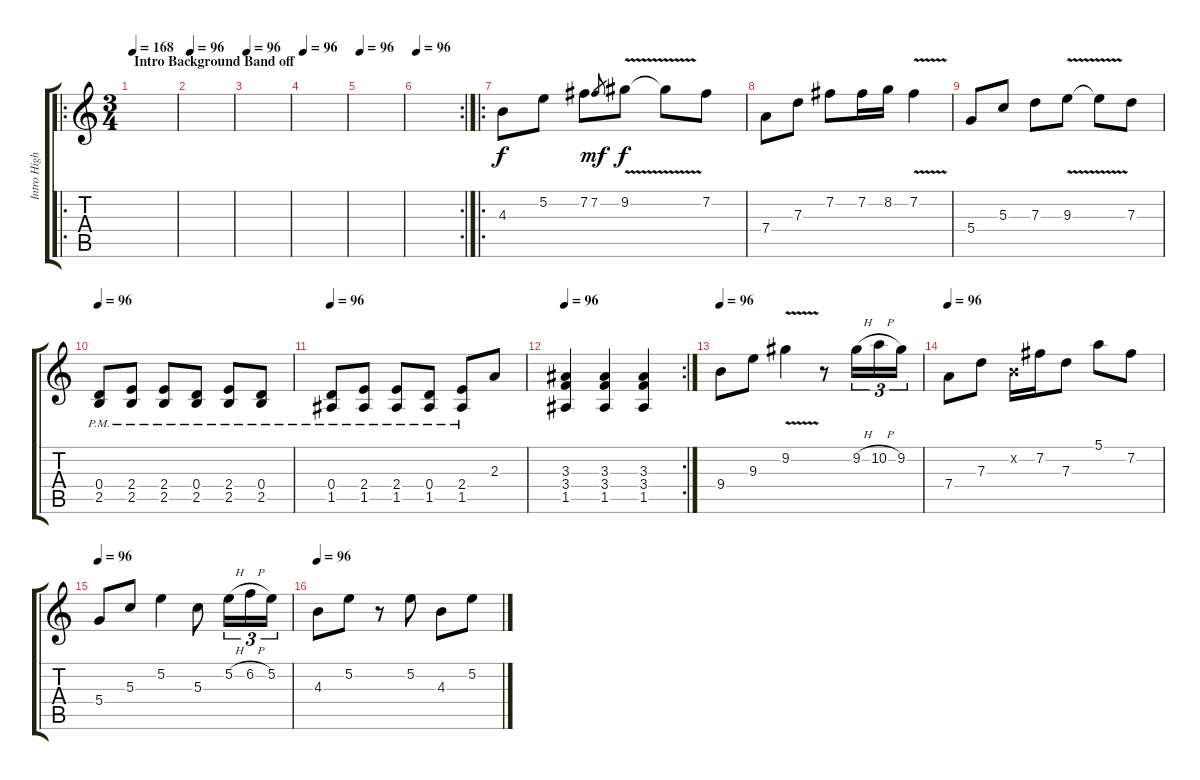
\track ("Intro High" "Intro High") {instrument electricguitarclean}
\staff {score tabs}
\tuning (E4 B3 G3 D3 A2 E2) {hide}
\ro
\ts (3 4)
\section ("" "Intro Background Band off")
\tempo 168
\tempo 96
\tempo 168
\clef g2
\ks c
|
\tempo 96
|
\tempo 96
|
\tempo 96
|
\tempo 96
|
\rc 2
\tempo 96
|
\ro
4.3.8{instrument electricguitarclean} 5.2.8 7.2.8 7.2.8{gr dy mf} 9.2{v}.8{dy f} 9.2{t}.8 7.2.8 |
7.4.8 7.3.8 7.2.8 7.2.16 8.2.16 7.2{v}.4 |
5.4.8 5.3.8 7.3.8 9.3{v}.8 9.3{t}.8 7.3.8 |
\tempo 96
(0.4{pm} 2.5{pm}).8{instrument distortionguitar} (2.4{pm} 2.5{pm}).8 (2.4{pm} 2.5{pm}).8 (0.4{pm} 2.5{pm}).8 (2.4{pm} 2.5{pm}).8 (0.4{pm} 2.5{pm}).8 |
\tempo 96
(0.4{pm} 1.5{pm}).8 (2.4{pm} 1.5{pm}).8 (2.4{pm} 1.5{pm}).8 (0.4{pm} 1.5{pm}).8 (2.4{pm} 1.5{pm}).8 2.3.8 |
\rc 2
\tempo 96
(3.3 3.4 1.5).4 (3.3 3.4 1.5).4 (3.3 3.4 1.5).4 |
\tempo 96
9.4.8 9.3.8 9.2{v}.4 r.8 9.2{h}.16{tu (3 2)} 10.2{h}.16{tu (3 2)} 9.2.16{tu (3 2)} |
\tempo 96
7.4.8 7.3.8 0.2{x}.16 7.2.16 7.3.8 5.1.8 7.2.8 |
\tempo 96
5.4.8 5.3.8 5.2.4 5.3.8 5.2{h}.16{tu (3 2)} 6.2{h}.16{tu (3 2)} 5.2.16{tu (3 2)} |
\tempo 96
4.3.8 5.2.8 r.8 5.2.8 4.3.8 5.2.8
